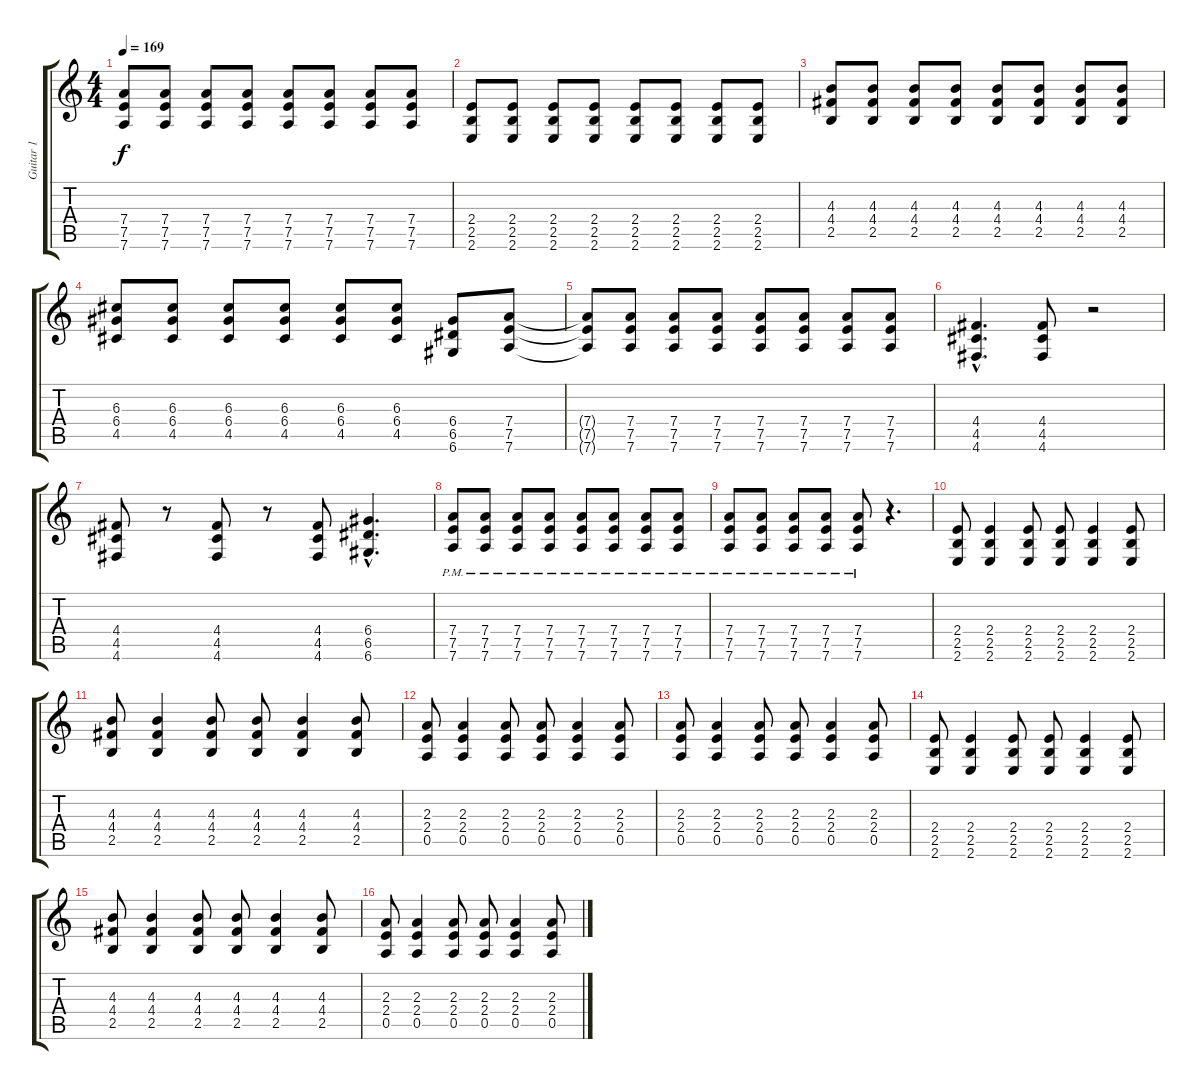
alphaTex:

\track ("Guitar 1" "Guitar 1") {instrument overdrivenguitar}
\staff {score tabs}
\tuning (E4 B3 G3 D3 A2 D2) {hide}
\ts (4 4)
\tempo 169
\clef g2
\ks c
(7.4{t} 7.5{t} 7.6{t}).8{dy f} (7.4 7.5 7.6).8 (7.4 7.5 7.6).8 (7.4 7.5 7.6).8 (7.4 7.5 7.6).8 (7.4 7.5 7.6).8 (7.4 7.5 7.6).8 (7.4 7.5 7.6).8 |
(2.4 2.5 2.6).8 (2.4 2.5 2.6).8 (2.4 2.5 2.6).8 (2.4 2.5 2.6).8 (2.4 2.5 2.6).8 (2.4 2.5 2.6).8 (2.4 2.5 2.6).8 (2.4 2.5 2.6).8 |
(4.3 4.4 2.5).8 (4.3 4.4 2.5).8 (4.3 4.4 2.5).8 (4.3 4.4 2.5).8 (4.3 4.4 2.5).8 (4.3 4.4 2.5).8 (4.3 4.4 2.5).8 (4.3 4.4 2.5).8 |
(6.3 6.4 4.5).8 (6.3 6.4 4.5).8 (6.3 6.4 4.5).8 (6.3 6.4 4.5).8 (6.3 6.4 4.5).8 (6.3 6.4 4.5).8 (6.4 6.5 6.6).8 (7.4 7.5 7.6).8 |
(7.4{t} 7.5{t} 7.6{t}).8 (7.4 7.5 7.6).8 (7.4 7.5 7.6).8 (7.4 7.5 7.6).8 (7.4 7.5 7.6).8 (7.4 7.5 7.6).8 (7.4 7.5 7.6).8 (7.4 7.5 7.6).8 |
(4.4{hac} 4.5{hac} 4.6{hac}).4{d} (4.4 4.5 4.6).8 r.2 |
(4.4 4.5 4.6).8 r.8 (4.4 4.5 4.6).8 r.8 (4.4 4.5 4.6).8 (6.4{hac} 6.5{hac} 6.6{hac}).4{d} |
(7.4{pm} 7.5{pm} 7.6{pm}).8 (7.4{pm} 7.5{pm} 7.6{pm}).8 (7.4{pm} 7.5{pm} 7.6{pm}).8 (7.4{pm} 7.5{pm} 7.6{pm}).8 (7.4{pm} 7.5{pm} 7.6{pm}).8 (7.4{pm} 7.5{pm} 7.6{pm}).8 (7.4{pm} 7.5{pm} 7.6{pm}).8 (7.4{pm} 7.5{pm} 7.6{pm}).8 |
(7.4{pm} 7.5{pm} 7.6{pm}).8 (7.4{pm} 7.5{pm} 7.6{pm}).8 (7.4{pm} 7.5{pm} 7.6{pm}).8 (7.4{pm} 7.5{pm} 7.6{pm}).8 (7.4{pm} 7.5{pm} 7.6{pm}).8 r.4{d} |
(2.4 2.5 2.6).8 (2.4 2.5 2.6).4 (2.4 2.5 2.6).8 (2.4 2.5 2.6).8 (2.4 2.5 2.6).4 (2.4 2.5 2.6).8 |
(4.3 4.4 2.5).8 (4.3 4.4 2.5).4 (4.3 4.4 2.5).8 (4.3 4.4 2.5).8 (4.3 4.4 2.5).4 (4.3 4.4 2.5).8 |
(2.3 2.4 0.5).8 (2.3 2.4 0.5).4 (2.3 2.4 0.5).8 (2.3 2.4 0.5).8 (2.3 2.4 0.5).4 (2.3 2.4 0.5).8 |
(2.3 2.4 0.5).8 (2.3 2.4 0.5).4 (2.3 2.4 0.5).8 (2.3 2.4 0.5).8 (2.3 2.4 0.5).4 (2.3 2.4 0.5).8 |
(2.4 2.5 2.6).8 (2.4 2.5 2.6).4 (2.4 2.5 2.6).8 (2.4 2.5 2.6).8 (2.4 2.5 2.6).4 (2.4 2.5 2.6).8 |
(4.3 4.4 2.5).8 (4.3 4.4 2.5).4 (4.3 4.4 2.5).8 (4.3 4.4 2.5).8 (4.3 4.4 2.5).4 (4.3 4.4 2.5).8 |
(2.3 2.4 0.5).8 (2.3 2.4 0.5).4 (2.3 2.4 0.5).8 (2.3 2.4 0.5).8 (2.3 2.4 0.5).4 (2.3 2.4 0.5).8
